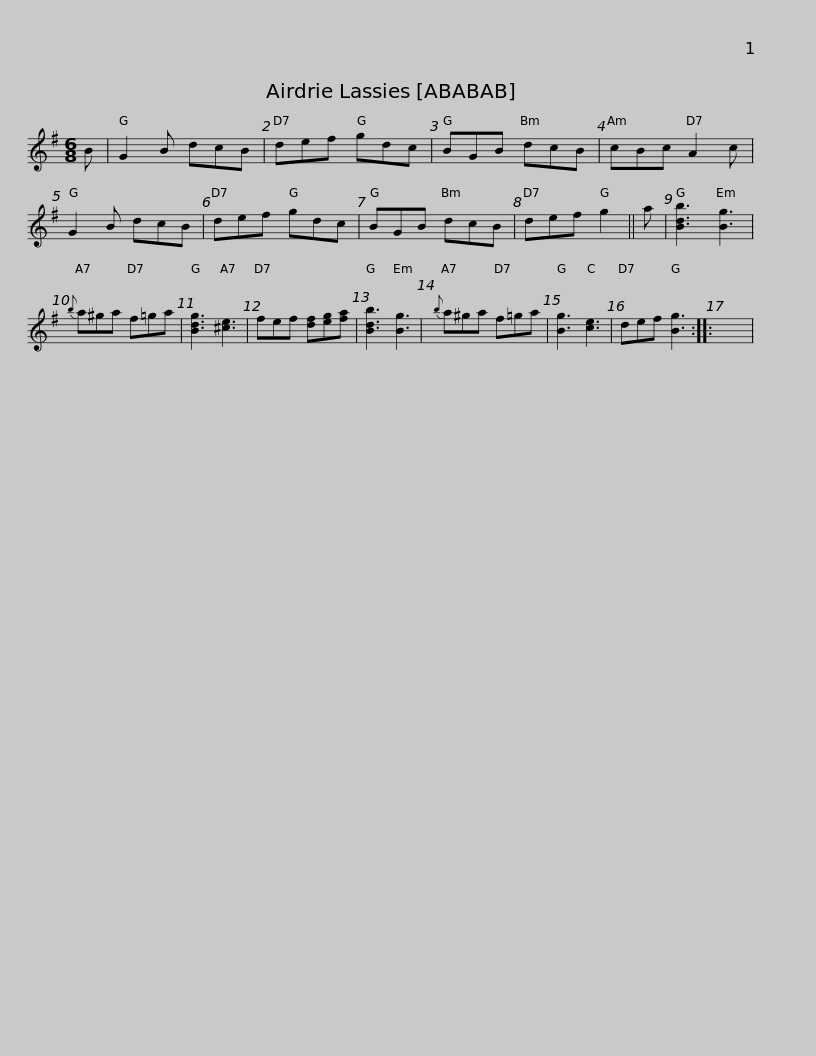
X:1
L:1/8
M:6/8
I:linebreak $
K:G
V:1 treble
V:1
 B | G2 B dcB | def gdc | BGB dcB | cBc A2 c | %5
 G2 B dcB | def gdc | BGB dcB |$ def g2 || a | %10
 [Bdb]3 [Bg]3 |{b} a^ga f=ga | [Bdg]3 [^ce]3 | fef [df][eg][fa] | [Bdb]3 [Bg]3 | %15
{b} a^ga f=ga | [Bg]3 [ce]3 |$ def [Bg]3 :: x6 | %19
